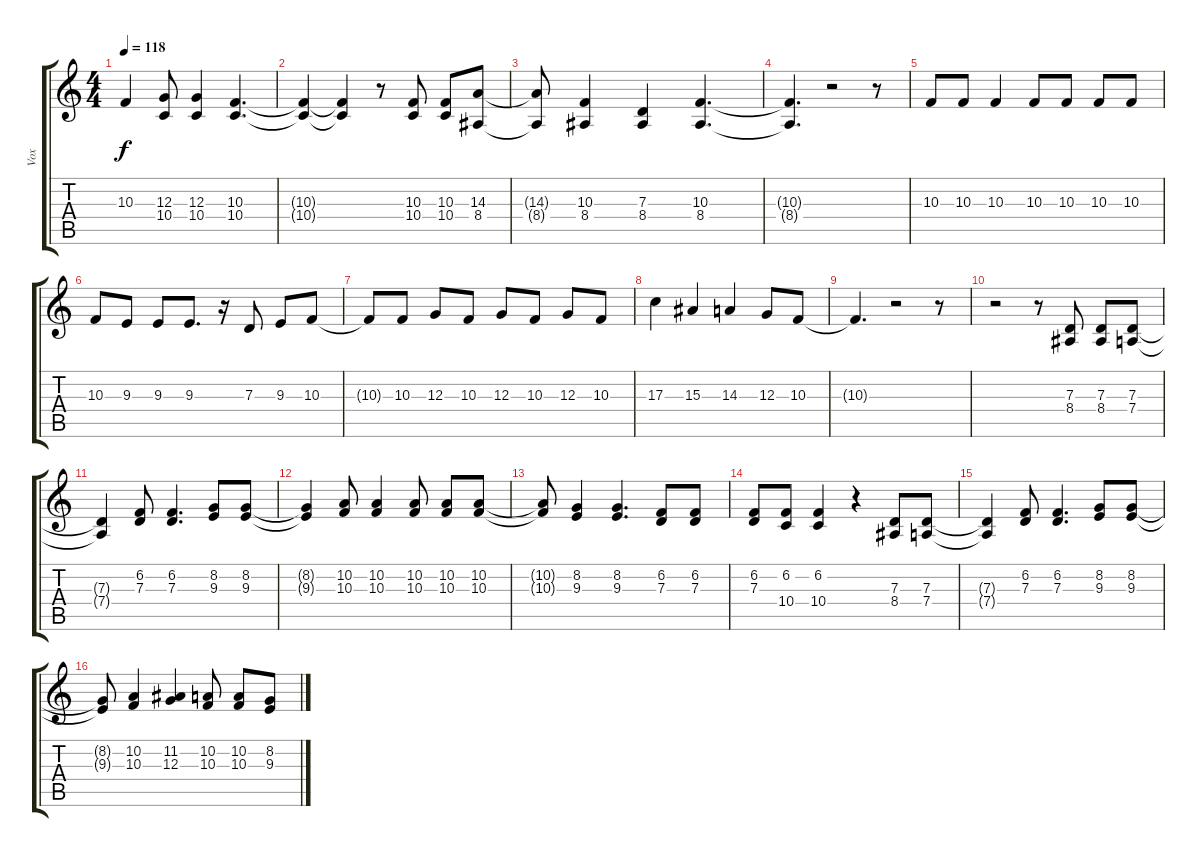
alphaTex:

\track ("Vox" "Vox") {instrument lead6voice}
\staff {score tabs}
\tuning (E4 B3 G3 D3 A2 D2) {hide}
\ts (4 4)
\tempo 118
\clef g2
\ks c
10.3{t}.4{dy f} (12.3 10.4).8 (12.3 10.4).4 (10.3 10.4).4{d} |
(10.3{t} 10.4{t}).4 (10.3{t} 10.4{t}).4 r.8 (10.3 10.4).8 (10.3 10.4).8 (14.3 8.4).8 |
(14.3{t} 8.4{t}).8 (10.3 8.4).4 (7.3 8.4).4 (10.3 8.4).4{d} |
(10.3{t} 8.4{t}).4{d} r.2 r.8 |
10.3.8 10.3.8 10.3.4 10.3.8 10.3.8 10.3.8 10.3.8 |
10.3.8 9.3.8 9.3.8 9.3.8{d} r.16 7.3.8 9.3.8 10.3.8 |
10.3{t}.8 10.3.8 12.3.8 10.3.8 12.3.8 10.3.8 12.3.8 10.3.8 |
17.3.4 15.3.4 14.3.4 12.3.8 10.3.8 |
10.3{t}.4{d} r.2 r.8 |
r.2 r.8 (7.3 8.4).8 (7.3 8.4).8 (7.3 7.4).8 |
(7.3{t} 7.4{t}).4 (6.2 7.3).8 (6.2 7.3).4{d} (8.2 9.3).8 (8.2 9.3).8 |
(8.2{t} 9.3{t}).4 (10.2 10.3).8 (10.2 10.3).4 (10.2 10.3).8 (10.2 10.3).8 (10.2 10.3).8 |
(10.2{t} 10.3{t}).8 (8.2 9.3).4 (8.2 9.3).4{d} (6.2 7.3).8 (6.2 7.3).8 |
(6.2 7.3).8 (6.2 10.4).8 (6.2 10.4).4 r.4 (7.3 8.4).8 (7.3 7.4).8 |
(7.3{t} 7.4{t}).4 (6.2 7.3).8 (6.2 7.3).4{d} (8.2 9.3).8 (8.2 9.3).8 |
(8.2{t} 9.3{t}).8 (10.2 10.3).4 (11.2 12.3).4 (10.2 10.3).8 (10.2 10.3).8 (8.2 9.3).8
